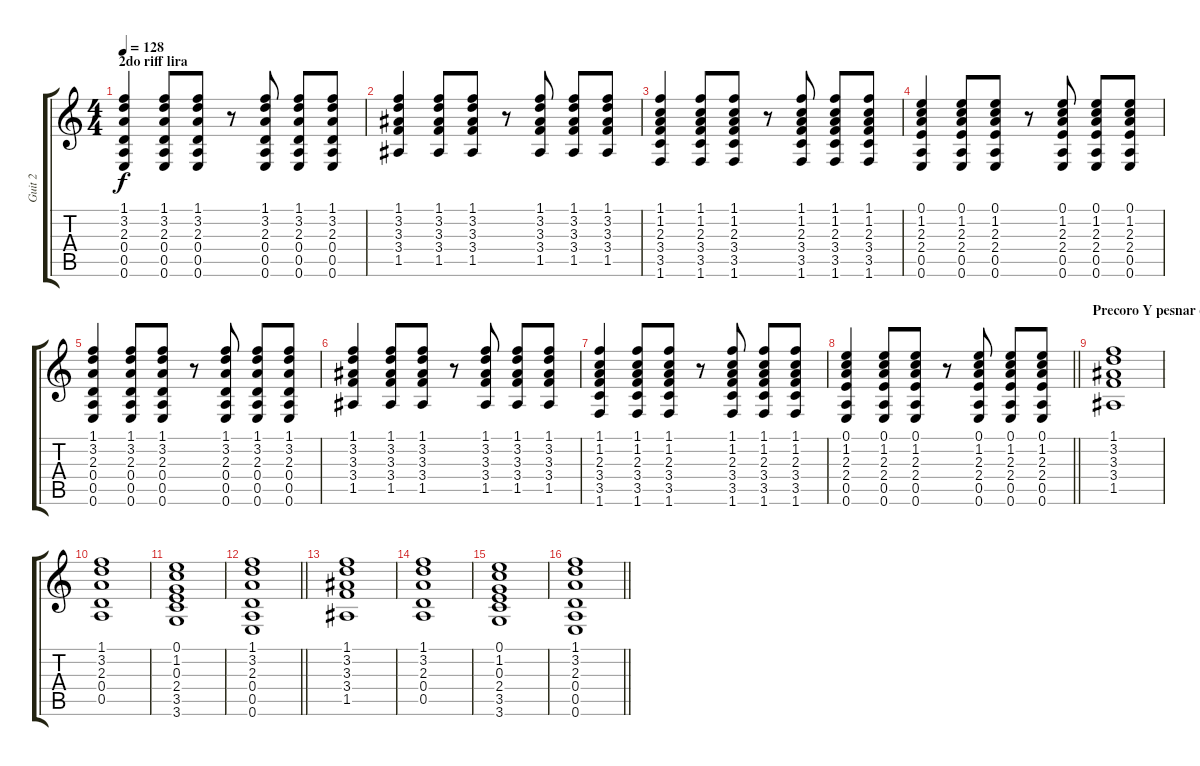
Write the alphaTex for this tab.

\track ("Guit 2" "Guit 2") {instrument acousticguitarsteel}
\staff {score tabs}
\tuning (E4 B3 G3 D3 A2 E2) {hide}
\ts (4 4)
\section ("" "2do riff lira")
\tempo 128
\clef g2
\ks c
(1.1 3.2 2.3 0.4 0.5 0.6).4{dy f} (1.1 3.2 2.3 0.4 0.5 0.6).8 (1.1 3.2 2.3 0.4 0.5 0.6).8 r.8 (1.1 3.2 2.3 0.4 0.5 0.6).8 (1.1 3.2 2.3 0.4 0.5 0.6).8 (1.1 3.2 2.3 0.4 0.5 0.6).8 |
(1.1 3.2 3.3 3.4 1.5).4 (1.1 3.2 3.3 3.4 1.5).8 (1.1 3.2 3.3 3.4 1.5).8 r.8 (1.1 3.2 3.3 3.4 1.5).8 (1.1 3.2 3.3 3.4 1.5).8 (1.1 3.2 3.3 3.4 1.5).8 |
(1.1 1.2 2.3 3.4 3.5 1.6).4 (1.1 1.2 2.3 3.4 3.5 1.6).8 (1.1 1.2 2.3 3.4 3.5 1.6).8 r.8 (1.1 1.2 2.3 3.4 3.5 1.6).8 (1.1 1.2 2.3 3.4 3.5 1.6).8 (1.1 1.2 2.3 3.4 3.5 1.6).8 |
(0.1 1.2 2.3 2.4 0.5 0.6).4 (0.1 1.2 2.3 2.4 0.5 0.6).8 (0.1 1.2 2.3 2.4 0.5 0.6).8 r.8 (0.1 1.2 2.3 2.4 0.5 0.6).8 (0.1 1.2 2.3 2.4 0.5 0.6).8 (0.1 1.2 2.3 2.4 0.5 0.6).8 |
(1.1 3.2 2.3 0.4 0.5 0.6).4 (1.1 3.2 2.3 0.4 0.5 0.6).8 (1.1 3.2 2.3 0.4 0.5 0.6).8 r.8 (1.1 3.2 2.3 0.4 0.5 0.6).8 (1.1 3.2 2.3 0.4 0.5 0.6).8 (1.1 3.2 2.3 0.4 0.5 0.6).8 |
(1.1 3.2 3.3 3.4 1.5).4 (1.1 3.2 3.3 3.4 1.5).8 (1.1 3.2 3.3 3.4 1.5).8 r.8 (1.1 3.2 3.3 3.4 1.5).8 (1.1 3.2 3.3 3.4 1.5).8 (1.1 3.2 3.3 3.4 1.5).8 |
(1.1 1.2 2.3 3.4 3.5 1.6).4 (1.1 1.2 2.3 3.4 3.5 1.6).8 (1.1 1.2 2.3 3.4 3.5 1.6).8 r.8 (1.1 1.2 2.3 3.4 3.5 1.6).8 (1.1 1.2 2.3 3.4 3.5 1.6).8 (1.1 1.2 2.3 3.4 3.5 1.6).8 |
\barLineRight lightlight
(0.1 1.2 2.3 2.4 0.5 0.6).4 (0.1 1.2 2.3 2.4 0.5 0.6).8 (0.1 1.2 2.3 2.4 0.5 0.6).8 r.8 (0.1 1.2 2.3 2.4 0.5 0.6).8 (0.1 1.2 2.3 2.4 0.5 0.6).8 (0.1 1.2 2.3 2.4 0.5 0.6).8 |
\section ("" "Precoro Y pesnar en ti II")
(1.1 3.2 3.3 3.4 1.5).1 |
(1.1 3.2 2.3 0.4 0.5).1 |
(0.1 1.2 0.3 2.4 3.5 3.6).1 |
\barLineRight lightlight
(1.1 3.2 2.3 0.4 0.5 0.6).1 |
(1.1 3.2 3.3 3.4 1.5).1 |
(1.1 3.2 2.3 0.4 0.5).1 |
(0.1 1.2 0.3 2.4 3.5 3.6).1 |
\barLineRight lightlight
(1.1 3.2 2.3 0.4 0.5 0.6).1
